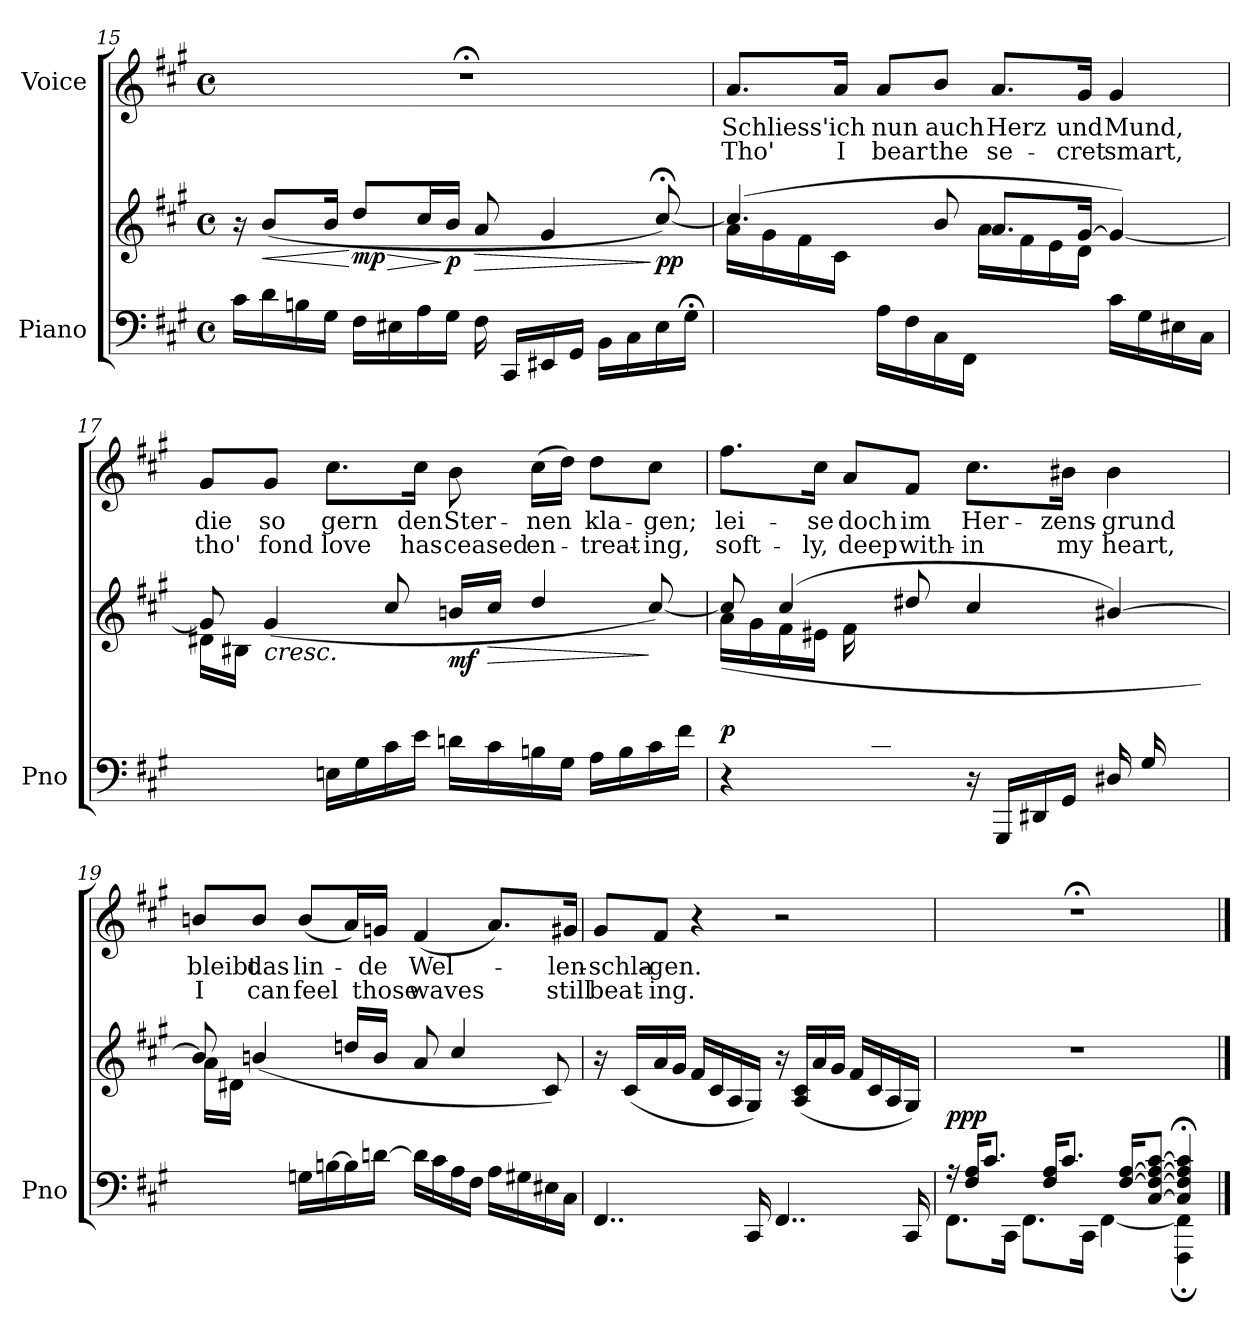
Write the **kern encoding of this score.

**kern	**kern	**dynam	**kern	**text	**text
*part2	*part2	*part2	*part1	*part1	*part1
*staff3	*staff2	*staff2/3	*staff1	*staff1	*staff1
*I"Piano	*	*	*I"Voice	*	*
*I'Pno	*	*	*	*	*
*clefF4	*clefG2	*	*clefG2	*	*
*k[f#c#g#]	*k[f#c#g#]	*	*k[f#c#g#]	*	*
*M4/4	*M4/4	*	*M4/4	*	*
*met(c)	*met(c)	*	*met(c)	*	*
=15	=15	=15	=15	=15	=15
16c#\LL	16r	.	1r;<	.	.
!	!	!LO:HP:b	!	!	!
16d\	(<8b/L	<	.	.	.
16Bn\	.	.	.	.	.
16G#\JJ	16b/Jk	.	.	.	.
!	!	!LO:HP:n=1:b	!	!	!
!	!	!LO:DY:n=1:b	!	!	!
16F#\LL	8dd/L	[ > mp	.	.	.
16E#X\	.	.	.	.	.
16A\	16cc#/L	.	.	.	.
!	!	!LO:DY:n=2:b	!	!	!
16G#\JJ	16b/JJ	] p	.	.	.
!	!	!LO:HP:b	!	!	!
16F#\	8a/	>	.	.	.
16CC#/LL	.	.	.	.	.
16EE#X/	4g#/	.	.	.	.
16GG#/JJ	.	.	.	.	.
16BB\LL	.	.	.	.	.
16C#\	.	.	.	.	.
!	!	!LO:DY:n=3:b	!	!	!
16E#\	[8cc#;</)	] pp	.	.	.
16G#;<\JJ	.	.	.	.	.
!!LO:LB:g=z
=16	=16	=16	=16	=16	=16
*	*^	*	*	*	*
!	!	!	!	!	!LO:LY:b	!LO:LY:b
4ryy	(>4.cc#/]	(<16a\LL	.	8.a/L	Schliess'	Tho'
.	.	16g#\	.	.	.	.
.	.	16f#\	.	.	.	.
!	!	!	!	!	!LO:LY:b	!LO:LY:b
.	.	16c#\JJ	.	16a/Jk	ich	I
!	!	!	!	!	!LO:LY:b	!LO:LY:b
16A\LL	.	8rgyy	.	8a/L	nun	bear
16F#\	.	.	.	.	.	.
!	!	!	!	!	!LO:LY:b	!LO:LY:b
16C#\	8b/	16ryy	.	8b/J	auch	the
16FF#\JJ)	.	16ryy	.	.	.	.
!	!	!	!	!	!LO:LY:b	!LO:LY:b
4ryy	8.a/L	(<16a\LL	.	8.a/L	Herz	se-
.	.	16f#\	.	.	.	.
.	.	16e\	.	.	.	.
!	!	!	!	!	!LO:LY:b	!LO:LY:b
.	[16g#/Jk	16d\JJ	.	16g#/Jk	und	-cret
!	!	!	!	!	!LO:LY:b	!LO:LY:b
16c#\LL	4g#/_)	8rgyy	.	4g#/	Mund,	smart,
16G#\	.	.	.	.	.	.
16E#X\	.	16ryy	.	.	.	.
16C#\JJ)	.	16ryy	.	.	.	.
!!LO:LB:g=z
=17	=17	=17	=17	=17	=17	=17
!	!	!	!	!	!LO:LY:b	!LO:LY:b
16d#X\LLyy	8g#/]	16d#X\LL	.	8g#/L	die	tho'
16B#X\yy	.	16B#X\JJ	.	.	.	.
!	!	!	!LO:HP:b	!	!LO:LY:b	!LO:LY:b
16G#\	(>4g#/	8rgyy	<	8g#/J	so	fond
16F#\JJ	.	.	.	.	.	.
!	!	!	!	!	!LO:LY:b	!LO:LY:b
16En\LL	.	4rgyy	.	8.cc#\L	gern	love
16G#\	.	.	.	.	.	.
16c#\	8cc#/	.	.	.	.	.
!	!	!	!	!	!LO:LY:b	!LO:LY:b
16e\JJ	.	.	.	16cc#\Jk	den	has
!	!	!	!LO:DY:b	!	!LO:LY:b	!LO:LY:b
16dn\LL	16bn/LL	2rgyy	mf	8b\	Ster-	ceased
!	!	!	!LO:HP:n=1:b	!	!	!
16c#\	16cc#/JJ	.	[ >	.	.	.
!	!	!	!	!	!LO:LY:b	!LO:LY:b
16Bn\	4dd/	.	.	(>16cc#\LL	-nen	en-
16G#\JJ	.	.	.	16dd\JJ)	.	.
!	!	!	!	!	!LO:LY:b	!LO:LY:b
16A\LL	.	.	.	8dd\L	kla-	-treat-
16B\	.	.	.	.	.	.
!	!	!	!	!	!LO:LY:b	!LO:LY:b
16c#\	[8cc#/)	.	]	8cc#\J	-gen;	-ing,
16f#\JJ	.	.	.	.	.	.
=18	=18	=18	=18	=18	=18	=18
*	*	*^	*	*	*	*
!	!	!	!	!LO:DY:b	!	!LO:LY:b	!LO:LY:b
4r	8cc#/]	(<16a\LL	2..ryy	p	8.ff#\L	lei-	soft-
.	.	16g#\	.	.	.	.	.
.	(>4cc#/	16f#\	.	.	.	.	.
!	!	!	!	!	!	!LO:LY:b	!LO:LY:b
.	.	16e#X\JJ	.	.	16cc#\Jk	-se	-ly,
!	!	!	!	!	!	!LO:LY:b	!LO:LY:b
16f#\LLyy	.	16f#\	.	.	8a/L	doch	deep
16c#\	.	16ryy	.	.	.	.	.
!	!	!	!	!	!	!LO:LY:b	!LO:LY:b
16A\	8dd#X/	16ryy	.	.	8f#/J	im	with-
16F#\JJ)	.	16ryy	.	.	.	.	.
!	!	!	!	!	!	!LO:LY:b	!LO:LY:b
16r	4cc#/	2rgyy	.	.	8.cc#\L	Her-	-in
(>16GGG#/LL	.	.	.	.	.	.	.
16DD#X/	.	.	.	.	.	.	.
!	!	!	!	!	!	!LO:LY:b	!LO:LY:b
16GG#/JJ	.	.	.	.	16b#X\Jk	-zens-	my
!	!	!	!	!	!	!LO:LY:b	!LO:LY:b
16D#X/LL	[4b#X/)	.	.	.	4b#\	-grund	heart,
16G#/	.	.	.	.	.	.	.
8ryy	.	.	16d#X\	.	.	.	.
.	.	.	16f#\JJ)	.	.	.	.
!!LO:PB:g=z
=19	=19	=19	=19	=19	=19	=19	=19
!	!	!	!	!	!	!LO:LY:b	!LO:LY:b
*	*	*v	*v	*	*	*	*
16a\LLyy	8b#/]	16a\LL	.	8bn/L	bleibt	I
16d#X\yy	.	16d#X\JJ	.	.	.	.
!	!	!	!	!	!LO:LY:b	!LO:LY:b
16A\	(>4bn/	8rgyy	.	8b/J	das	can
16F#\JJ	.	.	.	.	.	.
!	!	!	!	!	!LO:LY:b	!LO:LY:b
16Gn\LL	.	4rgyy	.	(<8b/L	lin-	feel
[16Bn\	.	.	.	.	.	.
16B\]	16ddn/LL	.	.	16a/L)	.	.
!	!	!	!	!	!LO:LY:b	!LO:LY:b
[16dn\JJ	16b/JJ	.	.	16gn/JJ	-de	those
!	!	!	!	!	!LO:LY:b	!LO:LY:b
16d\LL]	8a/	2rgyy	.	(<4f#/	Wel-	waves
16c#\	.	.	.	.	.	.
16A\	4cc#/	.	.	.	.	.
16F#\JJ	.	.	.	.	.	.
16A\LL	.	.	.	8.a/L)	.	.
16G#X\	.	.	.	.	.	.
16E#X\	8c#/)	.	.	.	.	.
!	!	!	!	!	!LO:LY:b	!LO:LY:b
16C#\JJ	.	.	.	16g#X/Jk	-len-	still
*	*v	*v	*	*	*	*
=20	=20	=20	=20	=20	=20
!	!	!	!	!LO:LY:b	!LO:LY:b
4..FF#/	16r	.	8g#/L	-schla-	beat-
.	(<16c#/LL	.	.	.	.
!	!	!	!	!LO:LY:b	!LO:LY:b
.	16a/	.	8f#/J	-gen.	-ing.
.	16g#/JJ	.	.	.	.
.	16f#/LL	.	4r	.	.
.	16c#/	.	.	.	.
.	16A/	.	.	.	.
16CC#/	16G#/JJ)	.	.	.	.
4..FF#/	16r	.	2r	.	.
.	(<16A/ 16c#/LL	.	.	.	.
.	16a/	.	.	.	.
.	16g#/JJ	.	.	.	.
.	16f#/LL	.	.	.	.
.	16c#/	.	.	.	.
.	16A/	.	.	.	.
16CC#/	16G#/JJ)	.	.	.	.
=21	=21	=21	=21	=21	=21
*^	*	*	*	*	*
!	!	!	!LO:DY:a=2	!	!	!
16r	8.FF#\L	1r	ppp	1r;<	.	.
16F#/ 16A/KL	.	.	.	.	.	.
8.c#/J	.	.	.	.	.	.
.	16CC#\Jk	.	.	.	.	.
.	8.FF#\L	.	.	.	.	.
16F#/ 16A/KL	.	.	.	.	.	.
8.c#/J	.	.	.	.	.	.
.	16CC#\Jk	.	.	.	.	.
.	[4FF#\	.	.	.	.	.
[16F#/ [16A/KL	.	.	.	.	.	.
[8C#/ 8F#/_ 8A/_ [8c#/J	.	.	.	.	.	.
4C#/];< 4F#/];< 4A/];< 4c#/];<	4FFF#\; 4FF#\];	.	.	.	.	.
*v	*v	*	*	*	*	*
==	==	==	==	==	==
*-	*-	*-	*-	*-	*-
